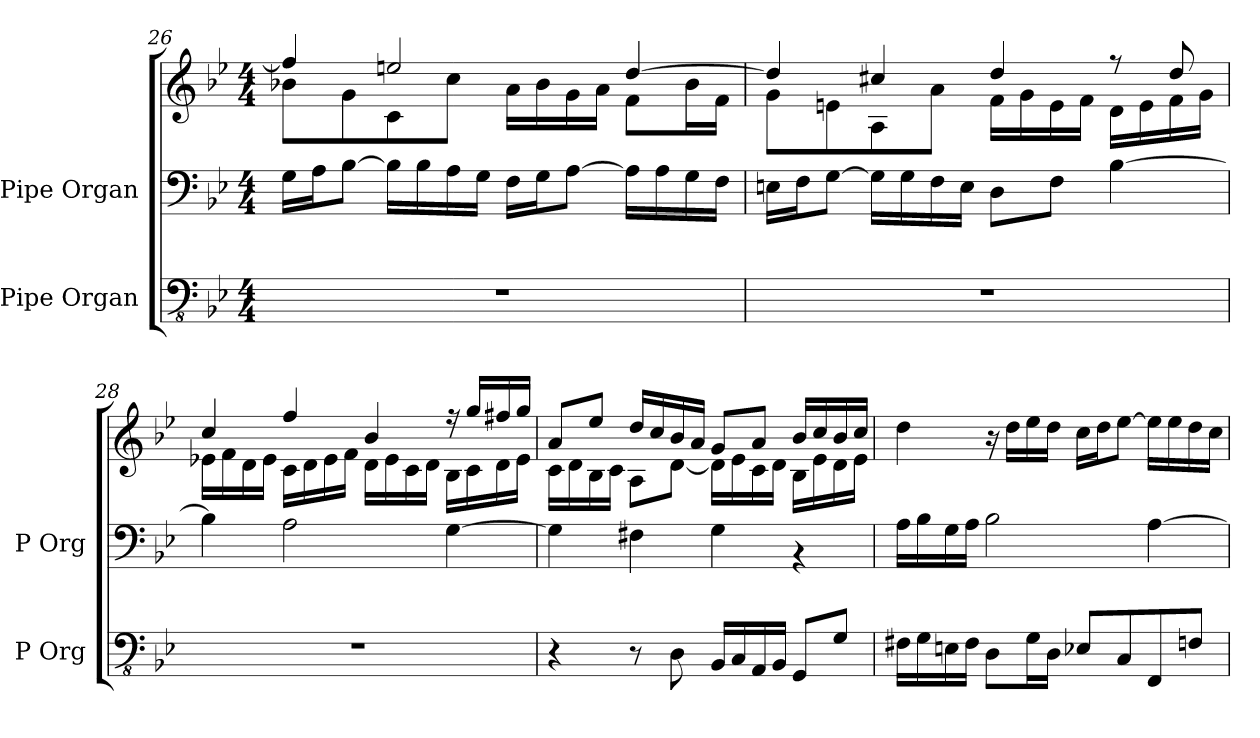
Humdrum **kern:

**kern	**kern	**kern
*part2	*part1	*part1
*staff3	*staff2	*staff1
*I"Pipe Organ	*I"Pipe Organ	*
*I'P Org	*I'P Org	*
!!LO:PB:g=z
*clefFv4	*clefF4	*clefG2
*k[b-e-]	*k[b-e-]	*k[b-e-]
*M4/4	*M4/4	*M4/4
=26	=26	=26
*	*	*^
1r	16G\LL	4ff/]	8b-X\L
.	16A\J	.	.
.	[8B-\J	.	8g\
.	16B-\LL]	2een/	8c\
.	16B-\	.	.
.	16A\	.	8cc\J
.	16G\JJ	.	.
.	16F\LL	.	16a\LL
.	16G\J	.	16b-\
.	[8A\J	.	16g\
.	.	.	16a\JJ
.	16A\LL]	[4dd/	8f\L
.	16A\	.	.
.	16G\	.	16b-\L
.	16F\JJ	.	16f\JJ
=27	=27	=27	=27
1r	16En\LL	4dd/]	8g\L
.	16F\J	.	.
.	[8G\J	.	8en\
.	16G\LL]	4cc#X/	8A\
.	16G\	.	.
.	16F\	.	8a\J
.	16E\JJ	.	.
.	8D\L	4dd/	16f\LL
.	.	.	16g\
.	8F\J	.	16e\
.	.	.	16f\JJ
.	[4B-\	8r	16d\LL
.	.	.	16e\
.	.	8dd/	16f\
.	.	.	16g\JJ
=28	=28	=28	=28
1r	4B-\]	4cc/	16e-X\LL
.	.	.	16f\
.	.	.	16d\
.	.	.	16e-\JJ
.	2A\	4ff/	16c\LL
.	.	.	16d\
.	.	.	16e-\
.	.	.	16f\JJ
.	.	4b-/	16d\LL
.	.	.	16e-\
.	.	.	16c\
.	.	.	16d\JJ
.	[4G\	16r	16B-\LL
.	.	16gg/LL	16c\
.	.	16ff#X/	16d\
.	.	16gg/JJ	16e-\JJ
!!LO:LB:g=z	!!
=29	=29	=29	=29
4r	4G\]	8a/L	16c\LL
.	.	.	16d\
.	.	8ee-/J	16B-\
.	.	.	16c\JJ
8r	4F#X\	16dd/LL	8A\L
.	.	16cc/	.
8DD\	.	16b-/	[8d\J
.	.	16a/JJ	.
16BBB-/LL	4G\	8g/L	16d\LL]
16CC/	.	.	16e-\
16AAA/	.	8a/J	16c\
16BBB-/JJ	.	.	16d\JJ
8GGG/L	4rBB	16b-/LL	16B-\LL
.	.	16cc/	16e-\
8GG/J	.	16b-/	16d\
.	.	16cc/JJ	16e-\JJ
*	*	*v	*v
=30	=30	=30
16FF#X\LL	16A\LL	4dd\
16GG\	16B-\	.
16EEn\	16G\	.
16FF#\JJ	16A\JJ	.
8DD\L	2B-\	16r
.	.	16dd\LL
16GG\L	.	16ee-\
16DD\JJ	.	16dd\JJ
8EE-X/L	.	16cc\LL
.	.	16dd\J
8CC/	.	[8ee-\J
8FFF/	[4A\	16ee-\LL]
.	.	16ee-\
8FFn/J	.	16dd\
.	.	16cc\JJ
=	=	=
*-	*-	*-
